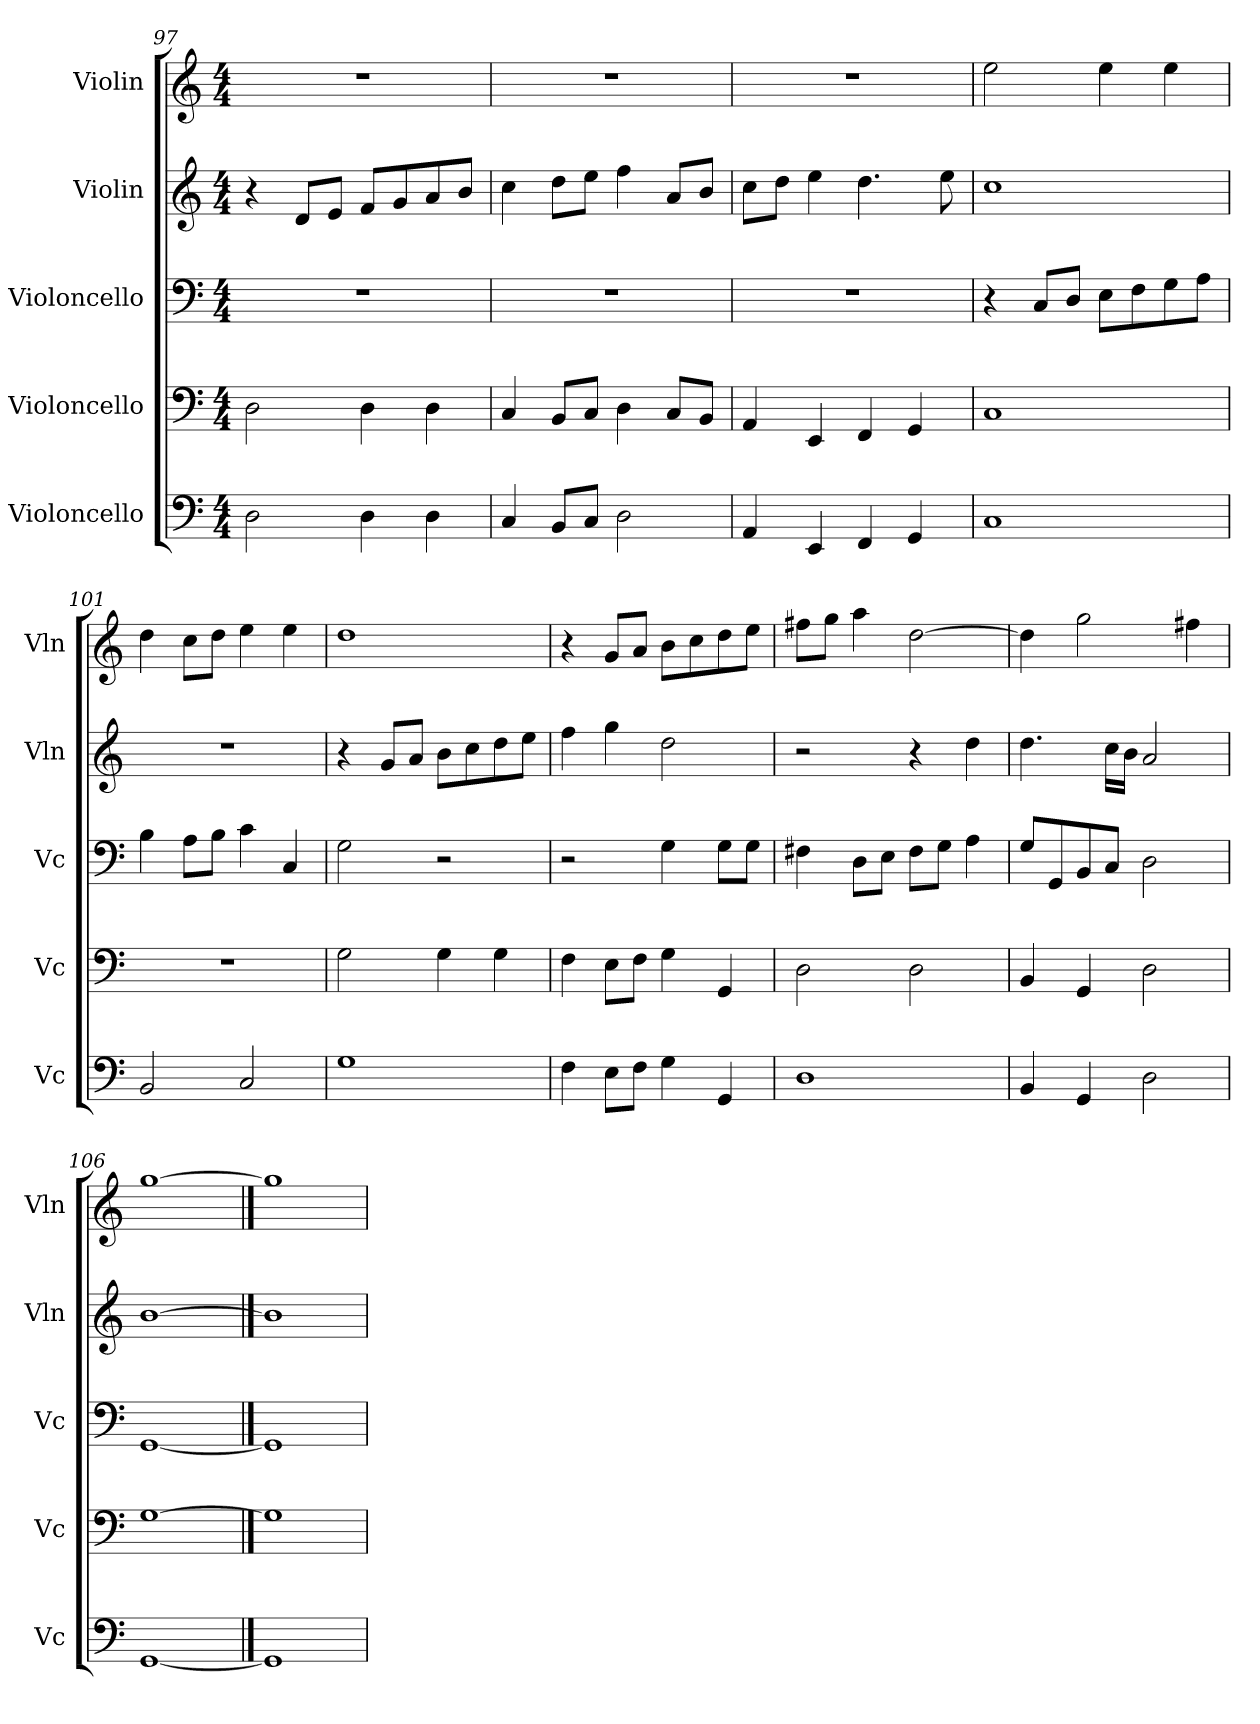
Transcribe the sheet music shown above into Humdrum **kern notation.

**kern	**kern	**kern	**kern	**kern
*part5	*part4	*part3	*part2	*part1
*staff5	*staff4	*staff3	*staff2	*staff1
*I"Violoncello	*I"Violoncello	*I"Violoncello	*I"Violin	*I"Violin
*I'Vc	*I'Vc	*I'Vc	*I'Vln	*I'Vln
*clefF4	*clefF4	*clefF4	*clefG2	*clefG2
*k[]	*k[]	*k[]	*k[]	*k[]
*M4/4	*M4/4	*M4/4	*M4/4	*M4/4
=97	=97	=97	=97	=97
2D\	2D\	1r	4r	1r
.	.	.	8d/L	.
.	.	.	8e/J	.
4D\	4D\	.	8f/L	.
.	.	.	8g/	.
4D\	4D\	.	8a/	.
.	.	.	8b/J	.
=98	=98	=98	=98	=98
4C/	4C/	1r	4cc\	1r
8BB/L	8BB/L	.	8dd\L	.
8C/J	8C/J	.	8ee\J	.
2D\	4D\	.	4ff\	.
.	8C/L	.	8a/L	.
.	8BB/J	.	8b/J	.
=99	=99	=99	=99	=99
4AA/	4AA/	1r	8cc\L	1r
.	.	.	8dd\J	.
4EE/	4EE/	.	4ee\	.
4FF/	4FF/	.	4.dd\	.
4GG/	4GG/	.	.	.
.	.	.	8ee\	.
=100	=100	=100	=100	=100
1C	1C	4r	1cc	2ee\
.	.	8C/L	.	.
.	.	8D/J	.	.
.	.	8E\L	.	4ee\
.	.	8F\	.	.
.	.	8G\	.	4ee\
.	.	8A\J	.	.
=101	=101	=101	=101	=101
2BB/	1r	4B\	1r	4dd\
.	.	8A\L	.	8cc\L
.	.	8B\J	.	8dd\J
2C/	.	4c\	.	4ee\
.	.	4C/	.	4ee\
=102	=102	=102	=102	=102
1G	2G\	2G\	4r	1dd
.	.	.	8g/L	.
.	.	.	8a/J	.
.	4G\	2r	8b\L	.
.	.	.	8cc\	.
.	4G\	.	8dd\	.
.	.	.	8ee\J	.
=103	=103	=103	=103	=103
4F\	4F\	2r	4ff\	4r
8E\L	8E\L	.	4gg\	8g/L
8F\J	8F\J	.	.	8a/J
4G\	4G\	4G\	2dd\	8b\L
.	.	.	.	8cc\
4GG/	4GG/	8G\L	.	8dd\
.	.	8G\J	.	8ee\J
=104	=104	=104	=104	=104
1D	2D\	4F#X\	2r	8ff#X\L
.	.	.	.	8gg\J
.	.	8D\L	.	4aa\
.	.	8E\J	.	.
.	2D\	8F#\L	4r	[2dd\
.	.	8G\J	.	.
.	.	4A\	4dd\	.
=105	=105	=105	=105	=105
4BB/	4BB/	8G/L	4.dd\	4dd\]
.	.	8GG/	.	.
4GG/	4GG/	8BB/	.	2gg\
.	.	8C/J	16cc\LL	.
.	.	.	16b\JJ	.
2D\	2D\	2D\	2a/	.
.	.	.	.	4ff#X\
=106	=106	=106	=106	=106
[1GG	[1G	[1GG	[1b	[1gg
==107	==107	==107	==107	==107
1GG]	1G]	1GG]	1b]	1gg]
=	=	=	=	=
*-	*-	*-	*-	*-
